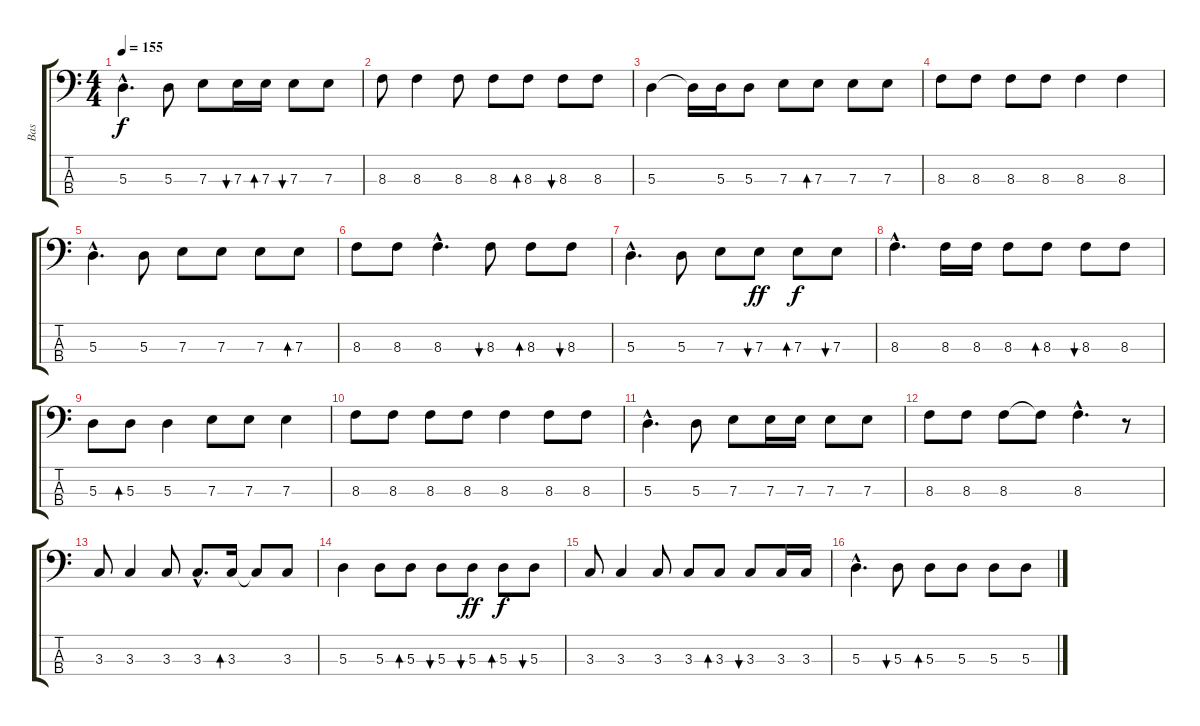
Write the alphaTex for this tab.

\track ("Bas" "Bas") {instrument electricbasspick}
\staff {score tabs}
\tuning (G2 D2 A1 E1) {hide}
\ts (4 4)
\tempo 155
\clef f4
\ks c
5.3{hac}.4{d dy f instrument electricbasspick} 5.3.8 7.3.8 7.3.16{bu 120} 7.3.16{bd 120} 7.3.8{bu 240} 7.3.8 |
8.3.8 8.3.4 8.3.8 8.3.8 8.3.8{bd 240} 8.3.8{bu 240} 8.3.8 |
5.3.4 5.3{t}.16 5.3.16 5.3.8 7.3.8 7.3.8{bd 240} 7.3.8 7.3.8 |
8.3.8 8.3.8 8.3.8 8.3.8 8.3.4 8.3.4 |
5.3{hac}.4{d} 5.3.8 7.3.8 7.3.8 7.3.8 7.3.8{bd 240} |
8.3.8 8.3.8 8.3{hac}.4{d} 8.3.8{bu 240} 8.3.8{bd 240} 8.3.8{bu 240} |
5.3{hac}.4{d} 5.3.8 7.3.8 7.3.8{bu 240 dy ff} 7.3.8{bd 240 dy f} 7.3.8{bu 240} |
8.3{hac}.4{d} 8.3.16 8.3.16 8.3.8 8.3.8{bd 240} 8.3.8{bu 240} 8.3.8 |
5.3.8 5.3.8{bd 240} 5.3.4 7.3.8 7.3.8 7.3.4 |
8.3.8 8.3.8 8.3.8 8.3.8 8.3.4 8.3.8 8.3.8 |
5.3{hac}.4{d} 5.3.8 7.3.8 7.3.16 7.3.16 7.3.8 7.3.8 |
8.3.8 8.3.8 8.3.8 8.3{t}.8 8.3{hac}.4{d} r.8 |
3.3.8 3.3.4 3.3.8 3.3{hac}.8{d} 3.3.16{bd 240} 3.3{t}.8 3.3.8 |
5.3.4 5.3.8 5.3.8{bd 240} 5.3.8{bu 240} 5.3.8{bu 240 dy ff} 5.3.8{bd 240 dy f} 5.3.8{bu 240} |
3.3.8 3.3.4 3.3.8 3.3.8 3.3.8{bd 240} 3.3.8{bu 240} 3.3.16 3.3.16 |
5.3{hac}.4{d} 5.3.8{bu 240} 5.3.8{bd 240} 5.3.8 5.3.8 5.3.8
